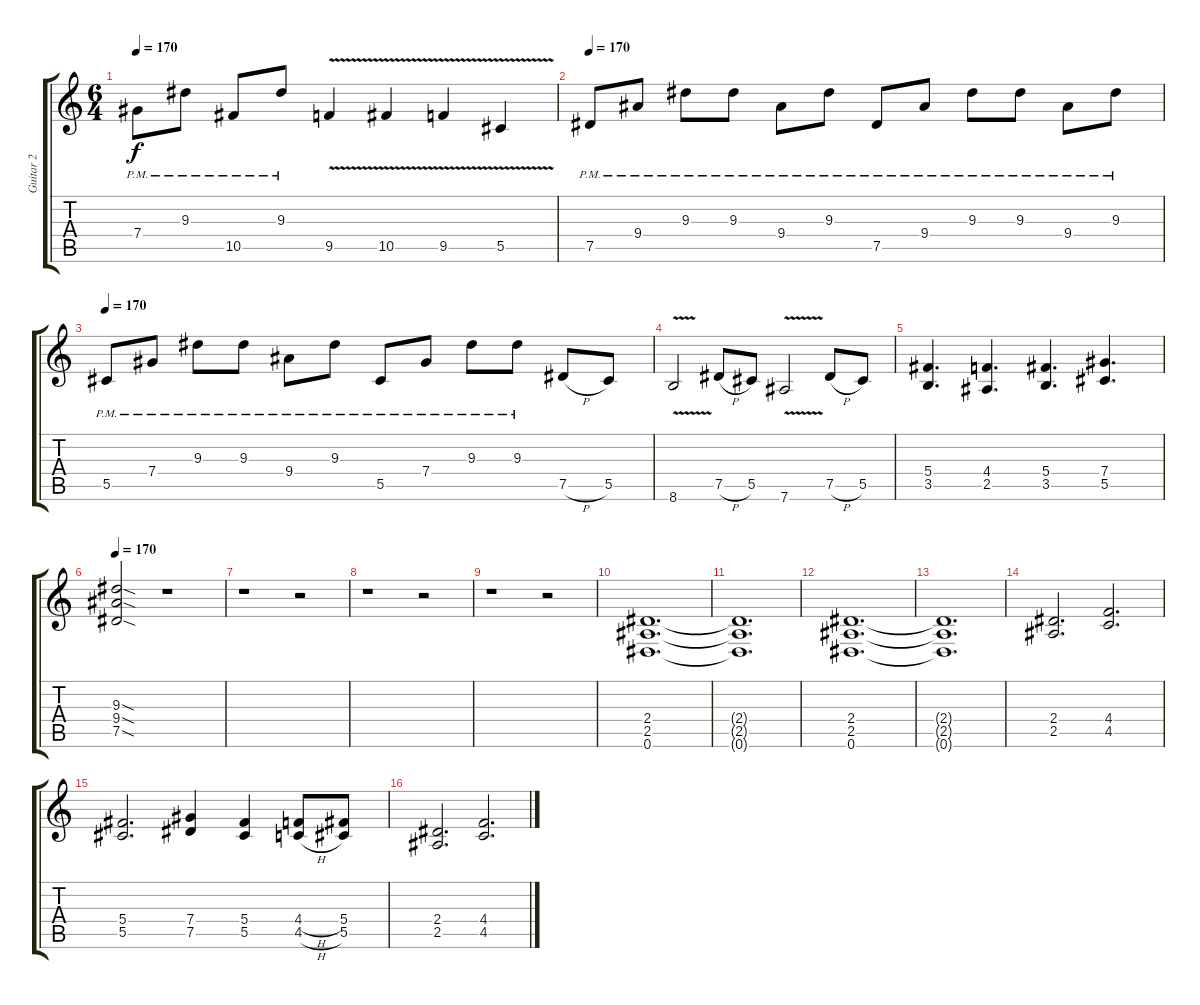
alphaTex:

\track ("Guitar 2" "Guitar 2") {instrument distortionguitar}
\staff {score tabs}
\tuning (Eb4 Bb3 Gb3 Db3 Ab2 Eb2) {hide}
\ts (6 4)
\tempo 170
\clef g2
\ks c
7.4{pm}.8{dy f} 9.3{pm}.8 10.5{pm}.8 9.3{pm}.8 9.5{v}.4 10.5{v}.4 9.5{v}.4 5.5{v}.4 |
\tempo 170
7.5{pm}.8 9.4{pm}.8 9.3{pm}.8 9.3{pm}.8 9.4{pm}.8 9.3{pm}.8 7.5{pm}.8 9.4{pm}.8 9.3{pm}.8 9.3{pm}.8 9.4{pm}.8 9.3{pm}.8 |
\tempo 170
5.5{pm}.8 7.4{pm}.8 9.3{pm}.8 9.3{pm}.8 9.4{pm}.8 9.3{pm}.8 5.5{pm}.8 7.4{pm}.8 9.3{pm}.8 9.3{pm}.8 7.5{h}.8 5.5.8 |
8.6{v}.2 7.5{h}.8 5.5.8 7.6{v}.2 7.5{h}.8 5.5.8 |
(5.4 3.5).4{d} (4.4 2.5).4{d} (5.4 3.5).4{d} (7.4 5.5).4{d} |
\tempo 170
(9.3{sod} 9.4{sod} 7.5{sod}).2 r.1 |
r.1 r.2 |
r.1 r.2 |
r.1 r.2 |
(2.4 2.5 0.6).1{d} |
(2.4{t} 2.5{t} 0.6{t}).1{d} |
(2.4 2.5 0.6).1{d} |
(2.4{t} 2.5{t} 0.6{t}).1{d} |
(2.4 2.5).2{d} (4.4 4.5).2{d} |
(5.4 5.5).2{d} (7.4 7.5).4 (5.4 5.5).4 (4.4{h} 4.5{h}).8 (5.4 5.5).8 |
(2.4 2.5).2{d} (4.4 4.5).2{d}
